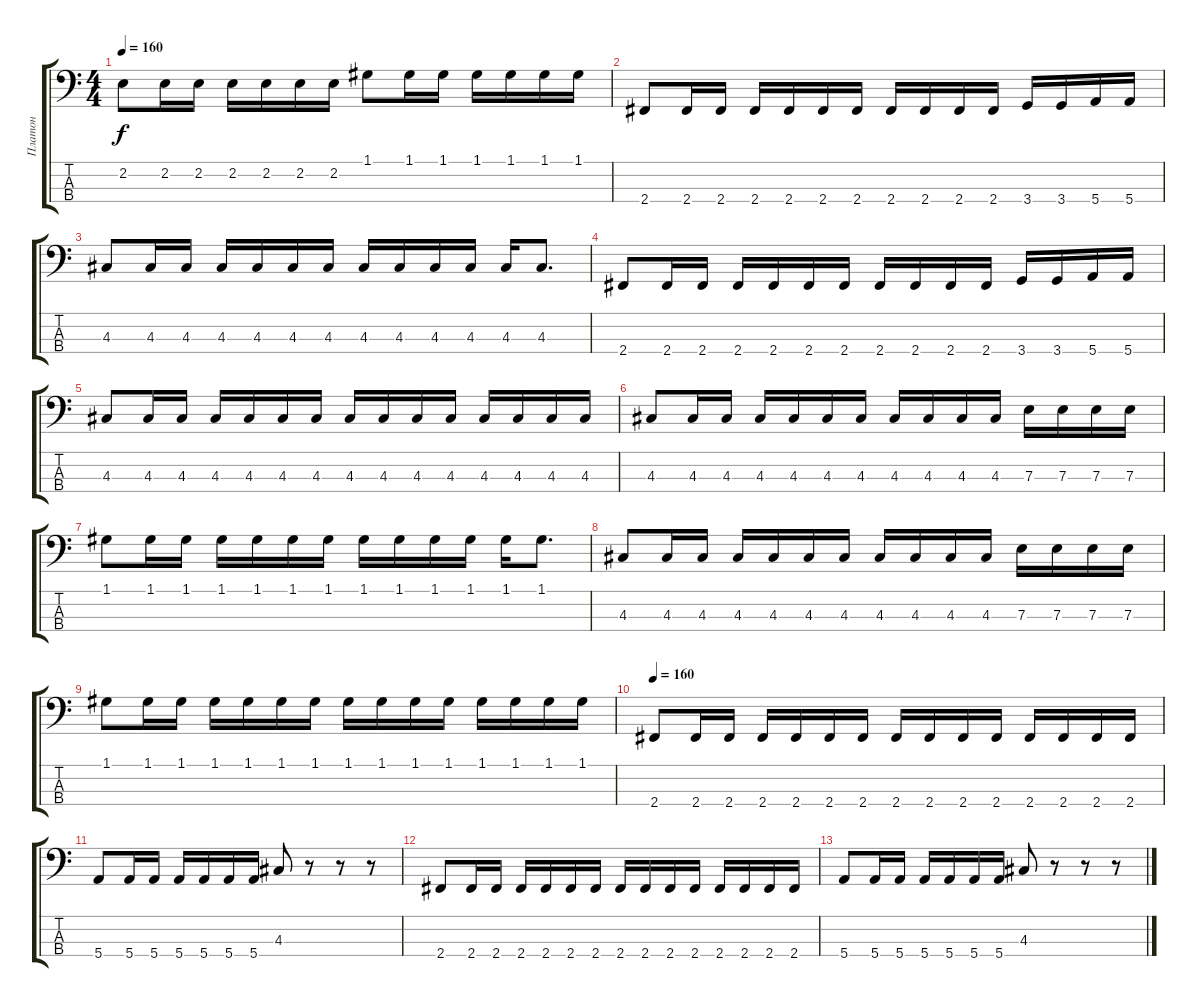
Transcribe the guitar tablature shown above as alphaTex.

\track ("Платон" "Платон") {instrument electricbassfinger}
\staff {score tabs}
\tuning (G2 D2 A1 E1) {hide}
\ts (4 4)
\tempo 160
\clef f4
\ks c
2.2.8{dy f} 2.2.16 2.2.16 2.2.16 2.2.16 2.2.16 2.2.16 1.1.8 1.1.16 1.1.16 1.1.16 1.1.16 1.1.16 1.1.16 |
2.4.8 2.4.16 2.4.16 2.4.16 2.4.16 2.4.16 2.4.16 2.4.16 2.4.16 2.4.16 2.4.16 3.4.16 3.4.16 5.4.16 5.4.16 |
4.3.8 4.3.16 4.3.16 4.3.16 4.3.16 4.3.16 4.3.16 4.3.16 4.3.16 4.3.16 4.3.16 4.3.16 4.3.8{d} |
2.4.8 2.4.16 2.4.16 2.4.16 2.4.16 2.4.16 2.4.16 2.4.16 2.4.16 2.4.16 2.4.16 3.4.16 3.4.16 5.4.16 5.4.16 |
4.3.8 4.3.16 4.3.16 4.3.16 4.3.16 4.3.16 4.3.16 4.3.16 4.3.16 4.3.16 4.3.16 4.3.16 4.3.16 4.3.16 4.3.16 |
4.3.8 4.3.16 4.3.16 4.3.16 4.3.16 4.3.16 4.3.16 4.3.16 4.3.16 4.3.16 4.3.16 7.3.16 7.3.16 7.3.16 7.3.16 |
1.1.8 1.1.16 1.1.16 1.1.16 1.1.16 1.1.16 1.1.16 1.1.16 1.1.16 1.1.16 1.1.16 1.1.16 1.1.8{d} |
4.3.8 4.3.16 4.3.16 4.3.16 4.3.16 4.3.16 4.3.16 4.3.16 4.3.16 4.3.16 4.3.16 7.3.16 7.3.16 7.3.16 7.3.16 |
1.1.8 1.1.16 1.1.16 1.1.16 1.1.16 1.1.16 1.1.16 1.1.16 1.1.16 1.1.16 1.1.16 1.1.16 1.1.16 1.1.16 1.1.16 |
\tempo 160
2.4.8 2.4.16 2.4.16 2.4.16 2.4.16 2.4.16 2.4.16 2.4.16 2.4.16 2.4.16 2.4.16 2.4.16 2.4.16 2.4.16 2.4.16 |
5.4.8 5.4.16 5.4.16 5.4.16 5.4.16 5.4.16 5.4.16 4.3.8 r.8 r.8 r.8 |
2.4.8 2.4.16 2.4.16 2.4.16 2.4.16 2.4.16 2.4.16 2.4.16 2.4.16 2.4.16 2.4.16 2.4.16 2.4.16 2.4.16 2.4.16 |
5.4.8 5.4.16 5.4.16 5.4.16 5.4.16 5.4.16 5.4.16 4.3.8 r.8 r.8 r.8
